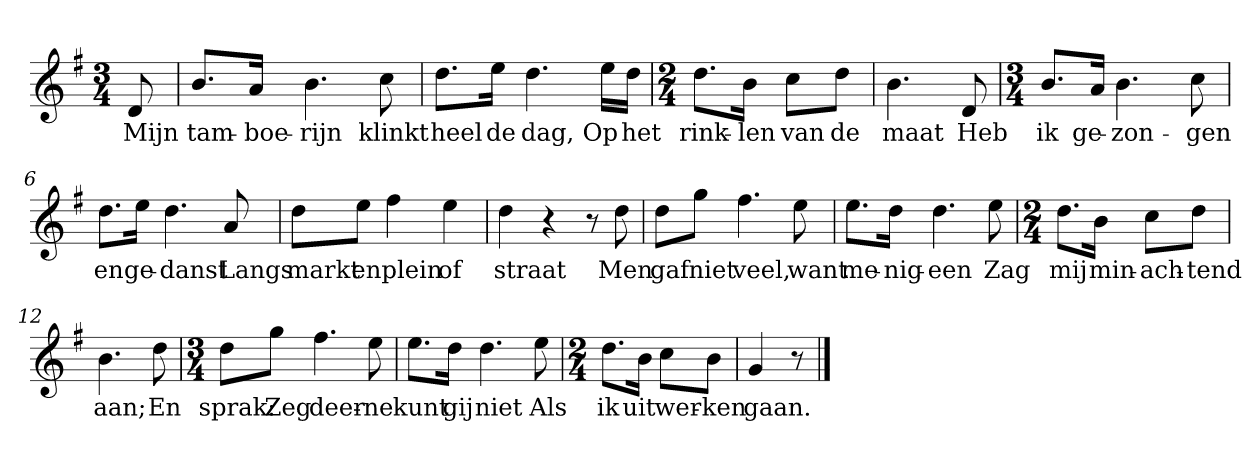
**kern	**text
*part1	*part1
*staff1	*staff1
*clefG2	*
*k[f#]	*
*G:	*
*M3/4	*
*MM120	*
=	=
8d	Mijn
=1	=1
8.b/L	tam-
16a/Jk	-boe-
4.b	-rijn
8cc	klinkt
=2	=2
8.dd\L	heel
16ee\Jk	de
4.dd	dag,
16ee\LL	Op
16dd\JJ	het
=3	=3
*M2/4	*
8.dd\L	rink-
16b\Jk	-len
8cc\L	van
8dd\J	de
=4	=4
4.b	maat
8d	Heb
=5	=5
*M3/4	*
8.b/L	ik
16a/Jk	ge-
4.b	-zon-
8cc	-gen
=6	=6
8.dd\L	en
16ee\Jk	ge-
4.dd	-danst
8a	Langs
=7	=7
8dd\L	markt
8ee\J	en
4ff#	plein
4ee	of
=8	=8
4dd	straat
4r	.
8r	.
8dd	Men
=9	=9
8dd\L	gaf
8gg\J	niet
4.ff#	veel,
8ee	want
=10	=10
8.ee\L	me-
16dd\Jk	-nig-
4.dd	-een
8ee	Zag
=11	=11
*M2/4	*
8.dd\L	mij
16b\Jk	min-
8cc\L	-ach-
8dd\J	-tend
=12	=12
4.b	aan;
8dd	En
=13	=13
*M3/4	*
8dd\L	sprak:
8gg\J	Zeg
4.ff#	deer-
8ee	-ne
=14	=14
8.ee\L	kunt
16dd\Jk	gij
4.dd	niet
8ee	Als
=15	=15
*M2/4	*
8.dd\L	ik
16b\Jk	uit
8cc\L	wer-
8b\J	-ken
=16	=16
4g	gaan.
8r	.
==	==
*-	*-
